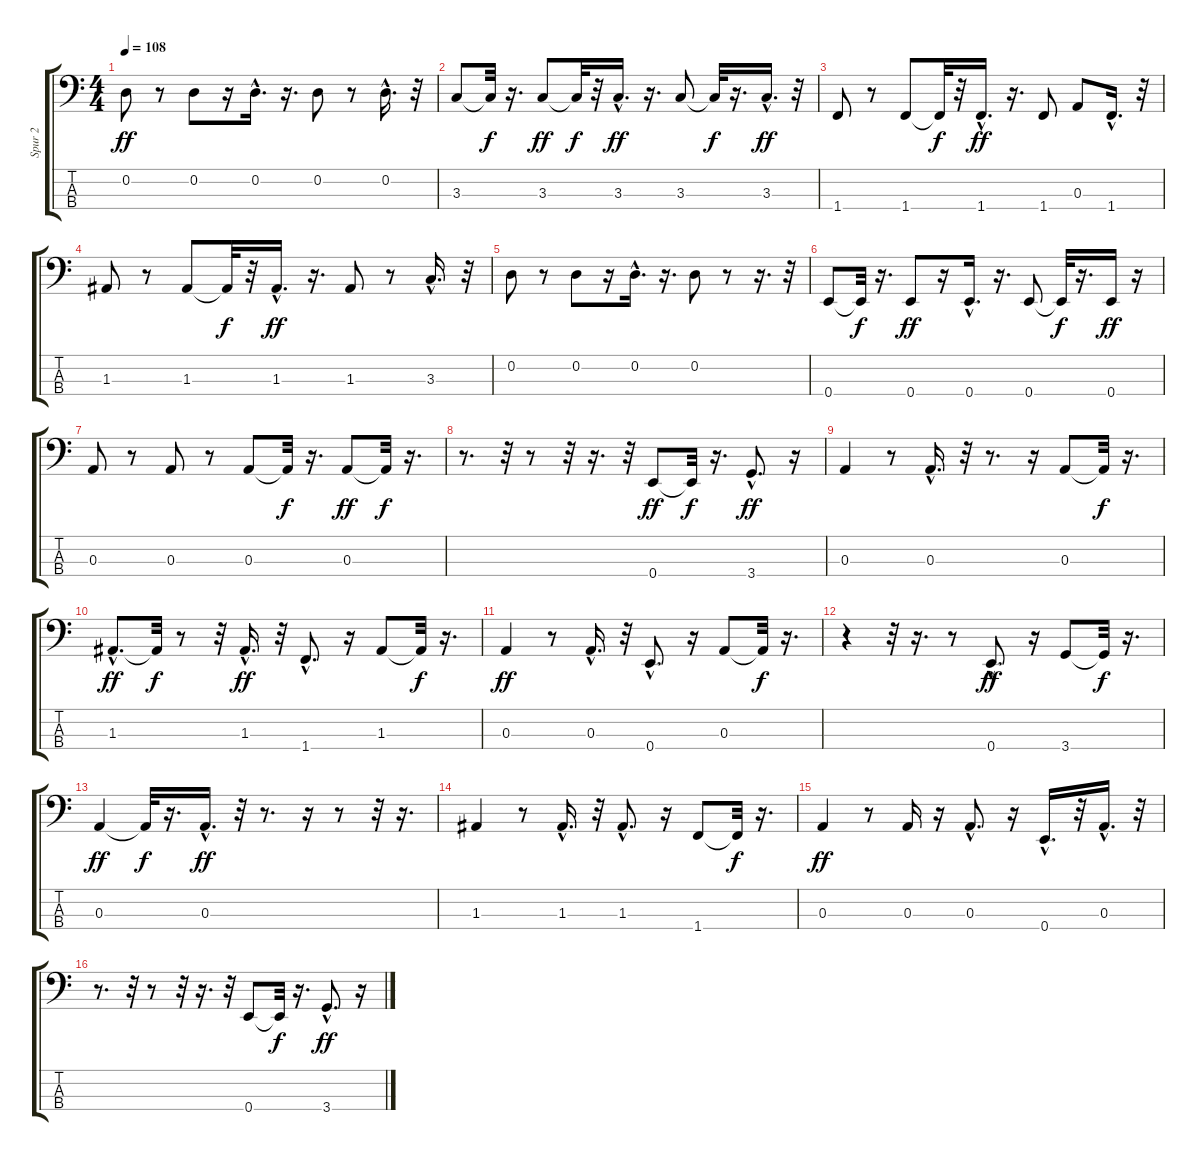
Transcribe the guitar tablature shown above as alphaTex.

\track ("Spur 2" "Spur 2") {instrument synthbass1}
\staff {score tabs}
\tuning (G2 D2 A1 E1) {hide}
\ts (4 4)
\tempo 108
\clef f4
\ks c
0.2.8{dy ff} r.8 0.2.8 r.16 0.2{hac}.16{d} r.16{d} 0.2.8 r.8 0.2{hac}.16{d} r.32 |
3.3.8 3.3{t}.32{dy f} r.16{d} 3.3.8{dy ff} 3.3{t}.32{dy f} r.32 3.3{hac}.16{d dy ff} r.16{d} 3.3.8 3.3{t}.32{dy f} r.16{d} 3.3{hac}.16{d dy ff} r.32 |
1.4.8 r.8 1.4.8 1.4{t}.32{dy f} r.32 1.4{hac}.16{d dy ff} r.16{d} 1.4.8 0.3.8 1.4{hac}.16{d} r.32 |
1.3.8 r.8 1.3.8 1.3{t}.32{dy f} r.32 1.3{hac}.16{d dy ff} r.16{d} 1.3.8 r.8 3.3{hac}.16{d} r.32 |
0.2.8 r.8 0.2.8 r.16 0.2{hac}.16{d} r.16{d} 0.2.8 r.8 r.16{d} r.32 |
0.4.8 0.4{t}.32{dy f} r.16{d} 0.4.8{dy ff} r.16 0.4{hac}.16{d} r.16{d} 0.4.8 0.4{t}.32{dy f} r.16{d} 0.4.16{dy ff} r.16 |
0.3.8 r.8 0.3.8 r.8 0.3.8 0.3{t}.32{dy f} r.16{d} 0.3.8{dy ff} 0.3{t}.32{dy f} r.16{d} |
r.8{d} r.32 r.8 r.32 r.16{d} r.32 0.4.8{dy ff} 0.4{t}.32{dy f} r.16{d} 3.4{hac}.8{d dy ff} r.16 |
0.3.4 r.8 0.3{hac}.16{d} r.32 r.8{d} r.16 0.3.8 0.3{t}.32{dy f} r.16{d} |
1.3{hac}.8{d dy ff} 1.3{t}.32{dy f} r.8 r.32 1.3{hac}.16{d dy ff} r.32 1.4{hac}.8{d} r.16 1.3.8 1.3{t}.32{dy f} r.16{d} |
0.3.4{dy ff} r.8 0.3{hac}.16{d} r.32 0.4{hac}.8{d} r.16 0.3.8 0.3{t}.32{dy f} r.16{d} |
r.4 r.32 r.16{d} r.8 0.4{hac}.8{d dy ff} r.16 3.4.8 3.4{t}.32{dy f} r.16{d} |
0.3.4{dy ff} 0.3{t}.32{dy f} r.16{d} 0.3{hac}.16{d dy ff} r.32 r.8{d} r.16 r.8 r.32 r.16{d} |
1.3.4 r.8 1.3{hac}.16{d} r.32 1.3{hac}.8{d} r.16 1.4.8 1.4{t}.32{dy f} r.16{d} |
0.3.4{dy ff} r.8 0.3.16 r.16 0.3{hac}.8{d} r.16 0.4{hac}.16{d} r.32 0.3{hac}.16{d} r.32 |
r.8{d} r.32 r.8 r.32 r.16{d} r.32 0.4.8 0.4{t}.32{dy f} r.16{d} 3.4{hac}.8{d dy ff} r.16
